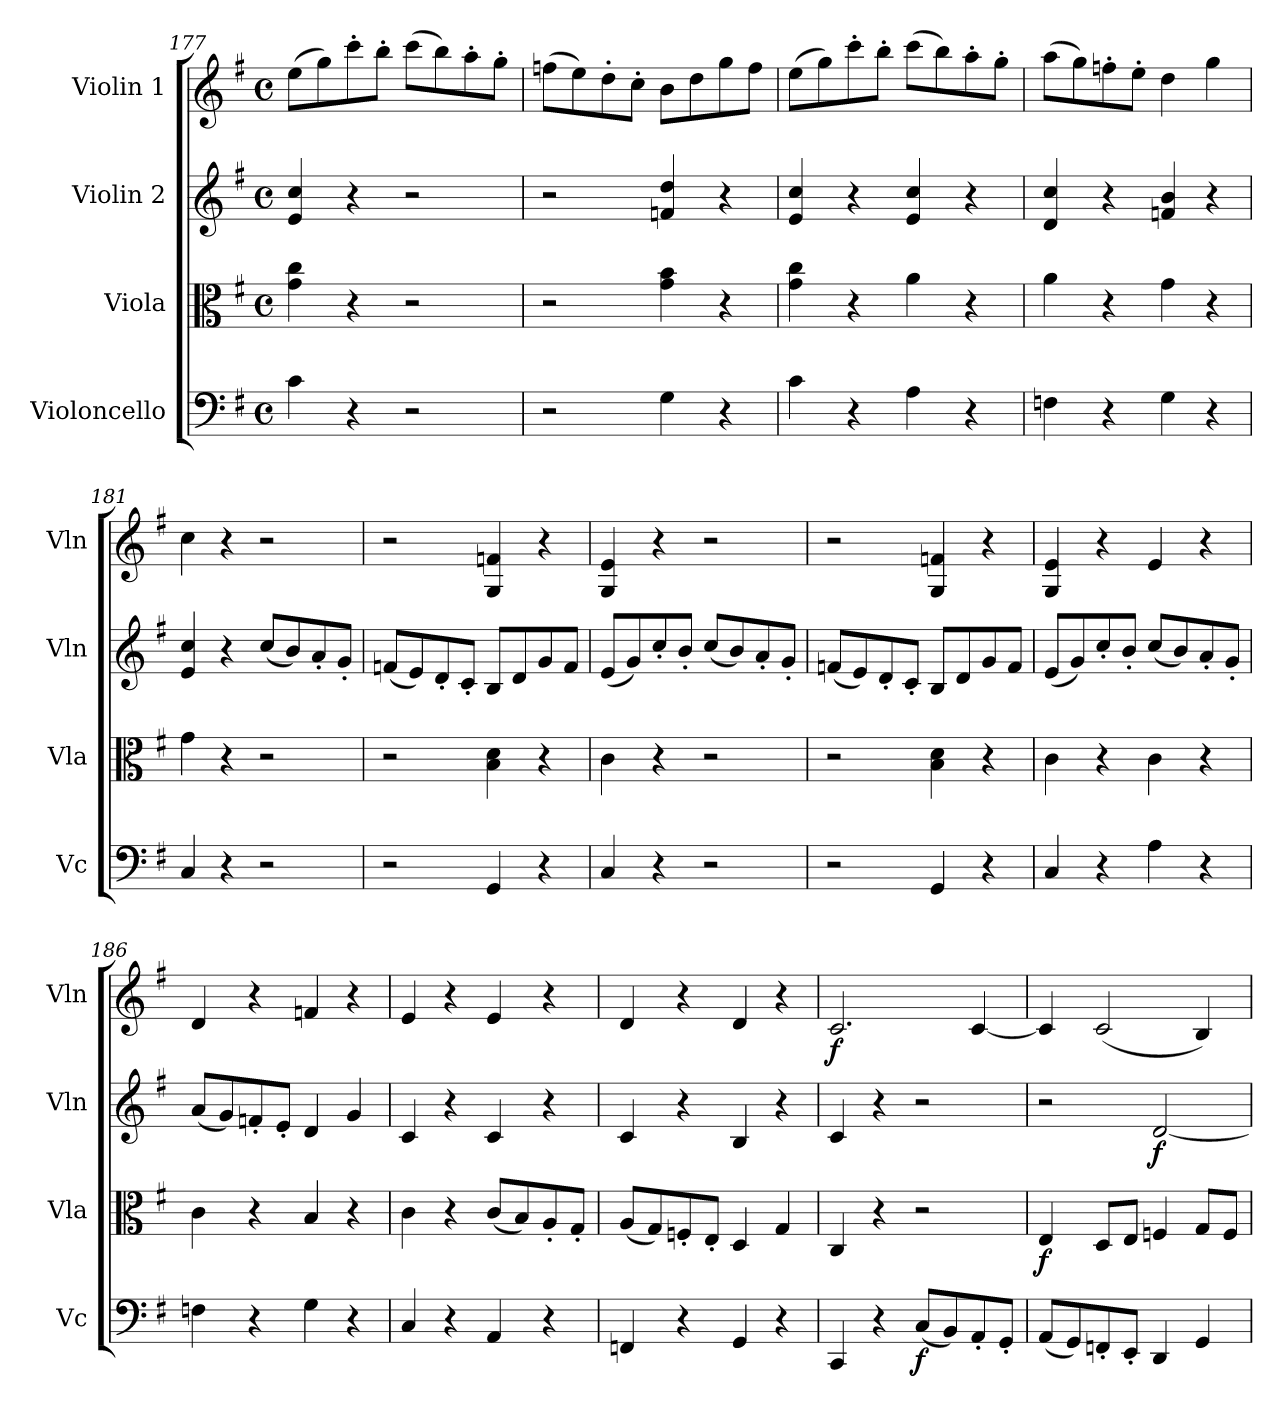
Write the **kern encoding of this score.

**kern	**dynam	**kern	**dynam	**kern	**dynam	**kern	**dynam
*part4	*part4	*part3	*part3	*part2	*part2	*part1	*part1
*staff4	*staff4	*staff3	*staff3	*staff2	*staff2	*staff1	*staff1
*I"Violoncello	*	*I"Viola	*	*I"Violin 2	*	*I"Violin 1	*
*I'Vc	*	*I'Vla	*	*I'Vln	*	*I'Vln	*
*clefF4	*	*clefC3	*	*clefG2	*	*clefG2	*
*k[f#]	*	*k[f#]	*	*k[f#]	*	*k[f#]	*
*M4/4	*	*M4/4	*	*M4/4	*	*M4/4	*
*met(c)	*	*met(c)	*	*met(c)	*	*met(c)	*
=177	=177	=177	=177	=177	=177	=177	=177
4c\	.	4g\ 4cc\	.	4e/ 4cc/	.	(8ee\L	.
.	.	.	.	.	.	8gg\)	.
4r	.	4r	.	4r	.	8ccc'\	.
.	.	.	.	.	.	8bb'\J	.
2r	.	2r	.	2r	.	(8ccc\L	.
.	.	.	.	.	.	8bb\)	.
.	.	.	.	.	.	8aa'\	.
.	.	.	.	.	.	8gg'\J	.
=178	=178	=178	=178	=178	=178	=178	=178
2r	.	2r	.	2r	.	(8ffn\L	.
.	.	.	.	.	.	8ee\)	.
.	.	.	.	.	.	8dd'\	.
.	.	.	.	.	.	8cc'\J	.
4G\	.	4g\ 4b\	.	4fn/ 4dd/	.	8b\L	.
.	.	.	.	.	.	8dd\	.
4r	.	4r	.	4r	.	8gg\	.
.	.	.	.	.	.	8ff\J	.
=179	=179	=179	=179	=179	=179	=179	=179
4c\	.	4g\ 4cc\	.	4e/ 4cc/	.	(8ee\L	.
.	.	.	.	.	.	8gg\)	.
4r	.	4r	.	4r	.	8ccc'\	.
.	.	.	.	.	.	8bb'\J	.
4A\	.	4a\	.	4e/ 4cc/	.	(8ccc\L	.
.	.	.	.	.	.	8bb\)	.
4r	.	4r	.	4r	.	8aa'\	.
.	.	.	.	.	.	8gg'\J	.
=180	=180	=180	=180	=180	=180	=180	=180
4Fn\	.	4a\	.	4d/ 4cc/	.	(8aa\L	.
.	.	.	.	.	.	8gg\)	.
4r	.	4r	.	4r	.	8ffn'\	.
.	.	.	.	.	.	8ee'\J	.
4G\	.	4g\	.	4fn/ 4b/	.	4dd\	.
4r	.	4r	.	4r	.	4gg\	.
=181	=181	=181	=181	=181	=181	=181	=181
4C/	.	4g\	.	4e/ 4cc/	.	4cc\	.
4r	.	4r	.	4r	.	4r	.
2r	.	2r	.	(8cc/L	.	2r	.
.	.	.	.	8b/)	.	.	.
.	.	.	.	8a'/	.	.	.
.	.	.	.	8g'/J	.	.	.
!!LO:LB:g=z
=182	=182	=182	=182	=182	=182	=182	=182
2r	.	2r	.	(8fn/L	.	2r	.
.	.	.	.	8e/)	.	.	.
.	.	.	.	8d'/	.	.	.
.	.	.	.	8c'/J	.	.	.
4GG/	.	4B\ 4d\	.	8B/L	.	4G/ 4fn/	.
.	.	.	.	8d/	.	.	.
4r	.	4r	.	8g/	.	4r	.
.	.	.	.	8f/J	.	.	.
!!LO:LB:g=z
=183	=183	=183	=183	=183	=183	=183	=183
4C/	.	4c\	.	(8e/L	.	4G/ 4e/	.
.	.	.	.	8g/)	.	.	.
4r	.	4r	.	8cc'/	.	4r	.
.	.	.	.	8b'/J	.	.	.
2r	.	2r	.	(8cc/L	.	2r	.
.	.	.	.	8b/)	.	.	.
.	.	.	.	8a'/	.	.	.
.	.	.	.	8g'/J	.	.	.
=184	=184	=184	=184	=184	=184	=184	=184
2r	.	2r	.	(8fn/L	.	2r	.
.	.	.	.	8e/)	.	.	.
.	.	.	.	8d'/	.	.	.
.	.	.	.	8c'/J	.	.	.
4GG/	.	4B\ 4d\	.	8B/L	.	4G/ 4fn/	.
.	.	.	.	8d/	.	.	.
4r	.	4r	.	8g/	.	4r	.
.	.	.	.	8f/J	.	.	.
=185	=185	=185	=185	=185	=185	=185	=185
4C/	.	4c\	.	(8e/L	.	4G/ 4e/	.
.	.	.	.	8g/)	.	.	.
4r	.	4r	.	8cc'/	.	4r	.
.	.	.	.	8b'/J	.	.	.
4A\	.	4c\	.	(8cc/L	.	4e/	.
.	.	.	.	8b/)	.	.	.
4r	.	4r	.	8a'/	.	4r	.
.	.	.	.	8g'/J	.	.	.
=186	=186	=186	=186	=186	=186	=186	=186
4Fn\	.	4c\	.	(8a/L	.	4d/	.
.	.	.	.	8g/)	.	.	.
4r	.	4r	.	8fn'/	.	4r	.
.	.	.	.	8e'/J	.	.	.
4G\	.	4B/	.	4d/	.	4fn/	.
4r	.	4r	.	4g/	.	4r	.
=187	=187	=187	=187	=187	=187	=187	=187
4C/	.	4c\	.	4c/	.	4e/	.
4r	.	4r	.	4r	.	4r	.
4AA/	.	(8c/L	.	4c/	.	4e/	.
.	.	8B/)	.	.	.	.	.
4r	.	8A'/	.	4r	.	4r	.
.	.	8G'/J	.	.	.	.	.
=188	=188	=188	=188	=188	=188	=188	=188
4FFn/	.	(8A/L	.	4c/	.	4d/	.
.	.	8G/)	.	.	.	.	.
4r	.	8Fn'/	.	4r	.	4r	.
.	.	8E'/J	.	.	.	.	.
4GG/	.	4D/	.	4B/	.	4d/	.
4r	.	4G/	.	4r	.	4r	.
=189	=189	=189	=189	=189	=189	=189	=189
!	!	!	!	!	!	!	!LO:DY:b
4CC/	.	4C/	.	4c/	.	2.c/	f
4r	.	4r	.	4r	.	.	.
!	!LO:DY:b	!	!	!	!	!	!
(8C/L	f	2r	.	2r	.	.	.
8BB/)	.	.	.	.	.	.	.
8AA'/	.	.	.	.	.	[4c/	.
8GG'/J	.	.	.	.	.	.	.
!!LO:LB:g=z
=190	=190	=190	=190	=190	=190	=190	=190
!	!	!	!LO:DY:b	!	!	!	!
(8AA/L	.	4E/	f	2r	.	4c/]	.
8GG/)	.	.	.	.	.	.	.
8FFn'/	.	8D/L	.	.	.	(2c/	.
8EE'/J	.	8E/J	.	.	.	.	.
!	!	!	!	!	!LO:DY:b	!	!
4DD/	.	4Fn/	.	[2d/	f	.	.
4GG/	.	8G/L	.	.	.	4B/)	.
.	.	8F/J	.	.	.	.	.
=	=	=	=	=	=	=	=
*-	*-	*-	*-	*-	*-	*-	*-
